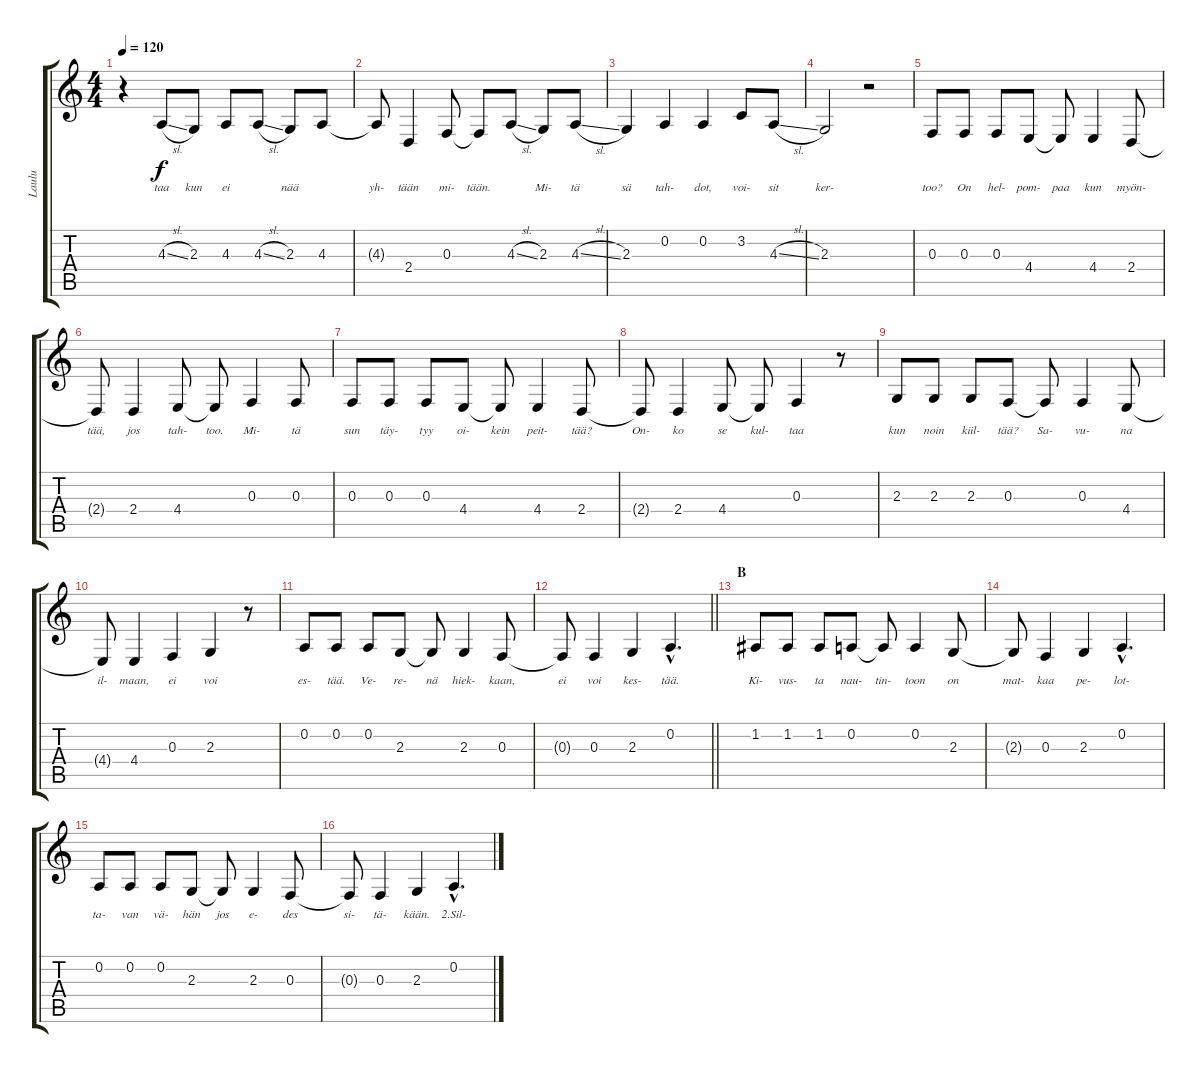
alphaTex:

\track ("Laulu" "Laulu") {instrument altosax}
\staff {score tabs}
\tuning (D4 A3 F3 C3 G2 D2) {hide}
\ts (4 4)
\tempo 120
\clef g2
\ks c
r.4{dy f} 4.3{sl}.8{lyrics (0 "taa") lyrics (1 "") lyrics (2 "") lyrics (3 "") lyrics (4 "")} 2.3.8{lyrics (0 "kun") lyrics (1 "") lyrics (2 "") lyrics (3 "") lyrics (4 "")} 4.3.8{lyrics (0 "ei") lyrics (1 "") lyrics (2 "") lyrics (3 "") lyrics (4 "")} 4.3{sl}.8{lyrics (0 "") lyrics (1 "") lyrics (2 "") lyrics (3 "") lyrics (4 "")} 2.3.8{lyrics (0 "nää") lyrics (1 "") lyrics (2 "") lyrics (3 "") lyrics (4 "")} 4.3.8{lyrics (0 "") lyrics (1 "") lyrics (2 "") lyrics (3 "") lyrics (4 "")} |
4.3{t}.8{lyrics (0 "yh-") lyrics (1 "") lyrics (2 "") lyrics (3 "") lyrics (4 "")} 2.4.4{lyrics (0 "tään") lyrics (1 "") lyrics (2 "") lyrics (3 "") lyrics (4 "")} 0.3.8{lyrics (0 "mi-") lyrics (1 "") lyrics (2 "") lyrics (3 "") lyrics (4 "")} 0.3{t}.8{lyrics (0 "tään.") lyrics (1 "") lyrics (2 "") lyrics (3 "") lyrics (4 "")} 4.3{sl}.8{lyrics (0 "") lyrics (1 "") lyrics (2 "") lyrics (3 "") lyrics (4 "")} 2.3.8{lyrics (0 "Mi-") lyrics (1 "") lyrics (2 "") lyrics (3 "") lyrics (4 "")} 4.3{sl}.8{lyrics (0 "tä") lyrics (1 "") lyrics (2 "") lyrics (3 "") lyrics (4 "")} |
2.3.4{lyrics (0 "sä") lyrics (1 "") lyrics (2 "") lyrics (3 "") lyrics (4 "")} 0.2.4{lyrics (0 "tah-") lyrics (1 "") lyrics (2 "") lyrics (3 "") lyrics (4 "")} 0.2.4{lyrics (0 "dot,") lyrics (1 "") lyrics (2 "") lyrics (3 "") lyrics (4 "")} 3.2.8{lyrics (0 "voi-") lyrics (1 "") lyrics (2 "") lyrics (3 "") lyrics (4 "")} 4.3{sl}.8{lyrics (0 "sit") lyrics (1 "") lyrics (2 "") lyrics (3 "") lyrics (4 "")} |
2.3.2{lyrics (0 "ker-") lyrics (1 "") lyrics (2 "") lyrics (3 "") lyrics (4 "")} r.2 |
0.3.8{lyrics (0 "too?") lyrics (1 "") lyrics (2 "") lyrics (3 "") lyrics (4 "")} 0.3.8{lyrics (0 "On") lyrics (1 "") lyrics (2 "") lyrics (3 "") lyrics (4 "")} 0.3.8{lyrics (0 "hel-") lyrics (1 "") lyrics (2 "") lyrics (3 "") lyrics (4 "")} 4.4.8{lyrics (0 "pom-") lyrics (1 "") lyrics (2 "") lyrics (3 "") lyrics (4 "")} 4.4{t}.8{lyrics (0 "paa") lyrics (1 "") lyrics (2 "") lyrics (3 "") lyrics (4 "")} 4.4.4{lyrics (0 "kun") lyrics (1 "") lyrics (2 "") lyrics (3 "") lyrics (4 "")} 2.4.8{lyrics (0 "myön-") lyrics (1 "") lyrics (2 "") lyrics (3 "") lyrics (4 "")} |
2.4{t}.8{lyrics (0 "tää,") lyrics (1 "") lyrics (2 "") lyrics (3 "") lyrics (4 "")} 2.4.4{lyrics (0 "jos") lyrics (1 "") lyrics (2 "") lyrics (3 "") lyrics (4 "")} 4.4.8{lyrics (0 "tah-") lyrics (1 "") lyrics (2 "") lyrics (3 "") lyrics (4 "")} 4.4{t}.8{lyrics (0 "too.") lyrics (1 "") lyrics (2 "") lyrics (3 "") lyrics (4 "")} 0.3.4{lyrics (0 "Mi-") lyrics (1 "") lyrics (2 "") lyrics (3 "") lyrics (4 "")} 0.3.8{lyrics (0 "tä") lyrics (1 "") lyrics (2 "") lyrics (3 "") lyrics (4 "")} |
0.3.8{lyrics (0 "sun") lyrics (1 "") lyrics (2 "") lyrics (3 "") lyrics (4 "")} 0.3.8{lyrics (0 "täy-") lyrics (1 "") lyrics (2 "") lyrics (3 "") lyrics (4 "")} 0.3.8{lyrics (0 "tyy") lyrics (1 "") lyrics (2 "") lyrics (3 "") lyrics (4 "")} 4.4.8{lyrics (0 "oi-") lyrics (1 "") lyrics (2 "") lyrics (3 "") lyrics (4 "")} 4.4{t}.8{lyrics (0 "kein") lyrics (1 "") lyrics (2 "") lyrics (3 "") lyrics (4 "")} 4.4.4{lyrics (0 "peit-") lyrics (1 "") lyrics (2 "") lyrics (3 "") lyrics (4 "")} 2.4.8{lyrics (0 "tää?") lyrics (1 "") lyrics (2 "") lyrics (3 "") lyrics (4 "")} |
2.4{t}.8{lyrics (0 "On-") lyrics (1 "") lyrics (2 "") lyrics (3 "") lyrics (4 "")} 2.4.4{lyrics (0 "ko") lyrics (1 "") lyrics (2 "") lyrics (3 "") lyrics (4 "")} 4.4.8{lyrics (0 "se") lyrics (1 "") lyrics (2 "") lyrics (3 "") lyrics (4 "")} 4.4{t}.8{lyrics (0 "kul-") lyrics (1 "") lyrics (2 "") lyrics (3 "") lyrics (4 "")} 0.3.4{lyrics (0 "taa") lyrics (1 "") lyrics (2 "") lyrics (3 "") lyrics (4 "")} r.8 |
2.3.8{lyrics (0 "kun") lyrics (1 "") lyrics (2 "") lyrics (3 "") lyrics (4 "")} 2.3.8{lyrics (0 "noin") lyrics (1 "") lyrics (2 "") lyrics (3 "") lyrics (4 "")} 2.3.8{lyrics (0 "kiil-") lyrics (1 "") lyrics (2 "") lyrics (3 "") lyrics (4 "")} 0.3.8{lyrics (0 "tää?") lyrics (1 "") lyrics (2 "") lyrics (3 "") lyrics (4 "")} 0.3{t}.8{lyrics (0 "Sa-") lyrics (1 "") lyrics (2 "") lyrics (3 "") lyrics (4 "")} 0.3.4{lyrics (0 "vu-") lyrics (1 "") lyrics (2 "") lyrics (3 "") lyrics (4 "")} 4.4.8{lyrics (0 "na") lyrics (1 "") lyrics (2 "") lyrics (3 "") lyrics (4 "")} |
4.4{t}.8{lyrics (0 "il-") lyrics (1 "") lyrics (2 "") lyrics (3 "") lyrics (4 "")} 4.4.4{lyrics (0 "maan,") lyrics (1 "") lyrics (2 "") lyrics (3 "") lyrics (4 "")} 0.3.4{lyrics (0 "ei") lyrics (1 "") lyrics (2 "") lyrics (3 "") lyrics (4 "")} 2.3.4{lyrics (0 "voi") lyrics (1 "") lyrics (2 "") lyrics (3 "") lyrics (4 "")} r.8 |
0.2.8{lyrics (0 "es-") lyrics (1 "") lyrics (2 "") lyrics (3 "") lyrics (4 "")} 0.2.8{lyrics (0 "tää.") lyrics (1 "") lyrics (2 "") lyrics (3 "") lyrics (4 "")} 0.2.8{lyrics (0 "Ve-") lyrics (1 "") lyrics (2 "") lyrics (3 "") lyrics (4 "")} 2.3.8{lyrics (0 "re-") lyrics (1 "") lyrics (2 "") lyrics (3 "") lyrics (4 "")} 2.3{t}.8{lyrics (0 "nä") lyrics (1 "") lyrics (2 "") lyrics (3 "") lyrics (4 "")} 2.3.4{lyrics (0 "hiek-") lyrics (1 "") lyrics (2 "") lyrics (3 "") lyrics (4 "")} 0.3.8{lyrics (0 "kaan,") lyrics (1 "") lyrics (2 "") lyrics (3 "") lyrics (4 "")} |
\barLineRight lightlight
0.3{t}.8{lyrics (0 "ei") lyrics (1 "") lyrics (2 "") lyrics (3 "") lyrics (4 "")} 0.3.4{lyrics (0 "voi") lyrics (1 "") lyrics (2 "") lyrics (3 "") lyrics (4 "")} 2.3.4{lyrics (0 "kes-") lyrics (1 "") lyrics (2 "") lyrics (3 "") lyrics (4 "")} 0.2{hac}.4{d lyrics (0 "tää.") lyrics (1 "") lyrics (2 "") lyrics (3 "") lyrics (4 "")} |
\section ("" "B")
1.2.8{lyrics (0 "Ki-") lyrics (1 "") lyrics (2 "") lyrics (3 "") lyrics (4 "")} 1.2.8{lyrics (0 "vus-") lyrics (1 "") lyrics (2 "") lyrics (3 "") lyrics (4 "")} 1.2.8{lyrics (0 "ta") lyrics (1 "") lyrics (2 "") lyrics (3 "") lyrics (4 "")} 0.2.8{lyrics (0 "nau-") lyrics (1 "") lyrics (2 "") lyrics (3 "") lyrics (4 "")} 0.2{t}.8{lyrics (0 "tin-") lyrics (1 "") lyrics (2 "") lyrics (3 "") lyrics (4 "")} 0.2.4{lyrics (0 "toon") lyrics (1 "") lyrics (2 "") lyrics (3 "") lyrics (4 "")} 2.3.8{lyrics (0 "on") lyrics (1 "") lyrics (2 "") lyrics (3 "") lyrics (4 "")} |
2.3{t}.8{lyrics (0 "mat-") lyrics (1 "") lyrics (2 "") lyrics (3 "") lyrics (4 "")} 0.3.4{lyrics (0 "kaa") lyrics (1 "") lyrics (2 "") lyrics (3 "") lyrics (4 "")} 2.3.4{lyrics (0 "pe-") lyrics (1 "") lyrics (2 "") lyrics (3 "") lyrics (4 "")} 0.2{hac}.4{d lyrics (0 "lot-") lyrics (1 "") lyrics (2 "") lyrics (3 "") lyrics (4 "")} |
0.2.8{lyrics (0 "ta-") lyrics (1 "") lyrics (2 "") lyrics (3 "") lyrics (4 "")} 0.2.8{lyrics (0 "van") lyrics (1 "") lyrics (2 "") lyrics (3 "") lyrics (4 "")} 0.2.8{lyrics (0 "vä-") lyrics (1 "") lyrics (2 "") lyrics (3 "") lyrics (4 "")} 2.3.8{lyrics (0 "hän") lyrics (1 "") lyrics (2 "") lyrics (3 "") lyrics (4 "")} 2.3{t}.8{lyrics (0 "jos") lyrics (1 "") lyrics (2 "") lyrics (3 "") lyrics (4 "")} 2.3.4{lyrics (0 "e-") lyrics (1 "") lyrics (2 "") lyrics (3 "") lyrics (4 "")} 0.3.8{lyrics (0 "des") lyrics (1 "") lyrics (2 "") lyrics (3 "") lyrics (4 "")} |
0.3{t}.8{lyrics (0 "si-") lyrics (1 "") lyrics (2 "") lyrics (3 "") lyrics (4 "")} 0.3.4{lyrics (0 "tä-") lyrics (1 "") lyrics (2 "") lyrics (3 "") lyrics (4 "")} 2.3.4{lyrics (0 "kään.") lyrics (1 "") lyrics (2 "") lyrics (3 "") lyrics (4 "")} 0.2{hac}.4{d lyrics (0 "2.Sil-") lyrics (1 "") lyrics (2 "") lyrics (3 "") lyrics (4 "")}
